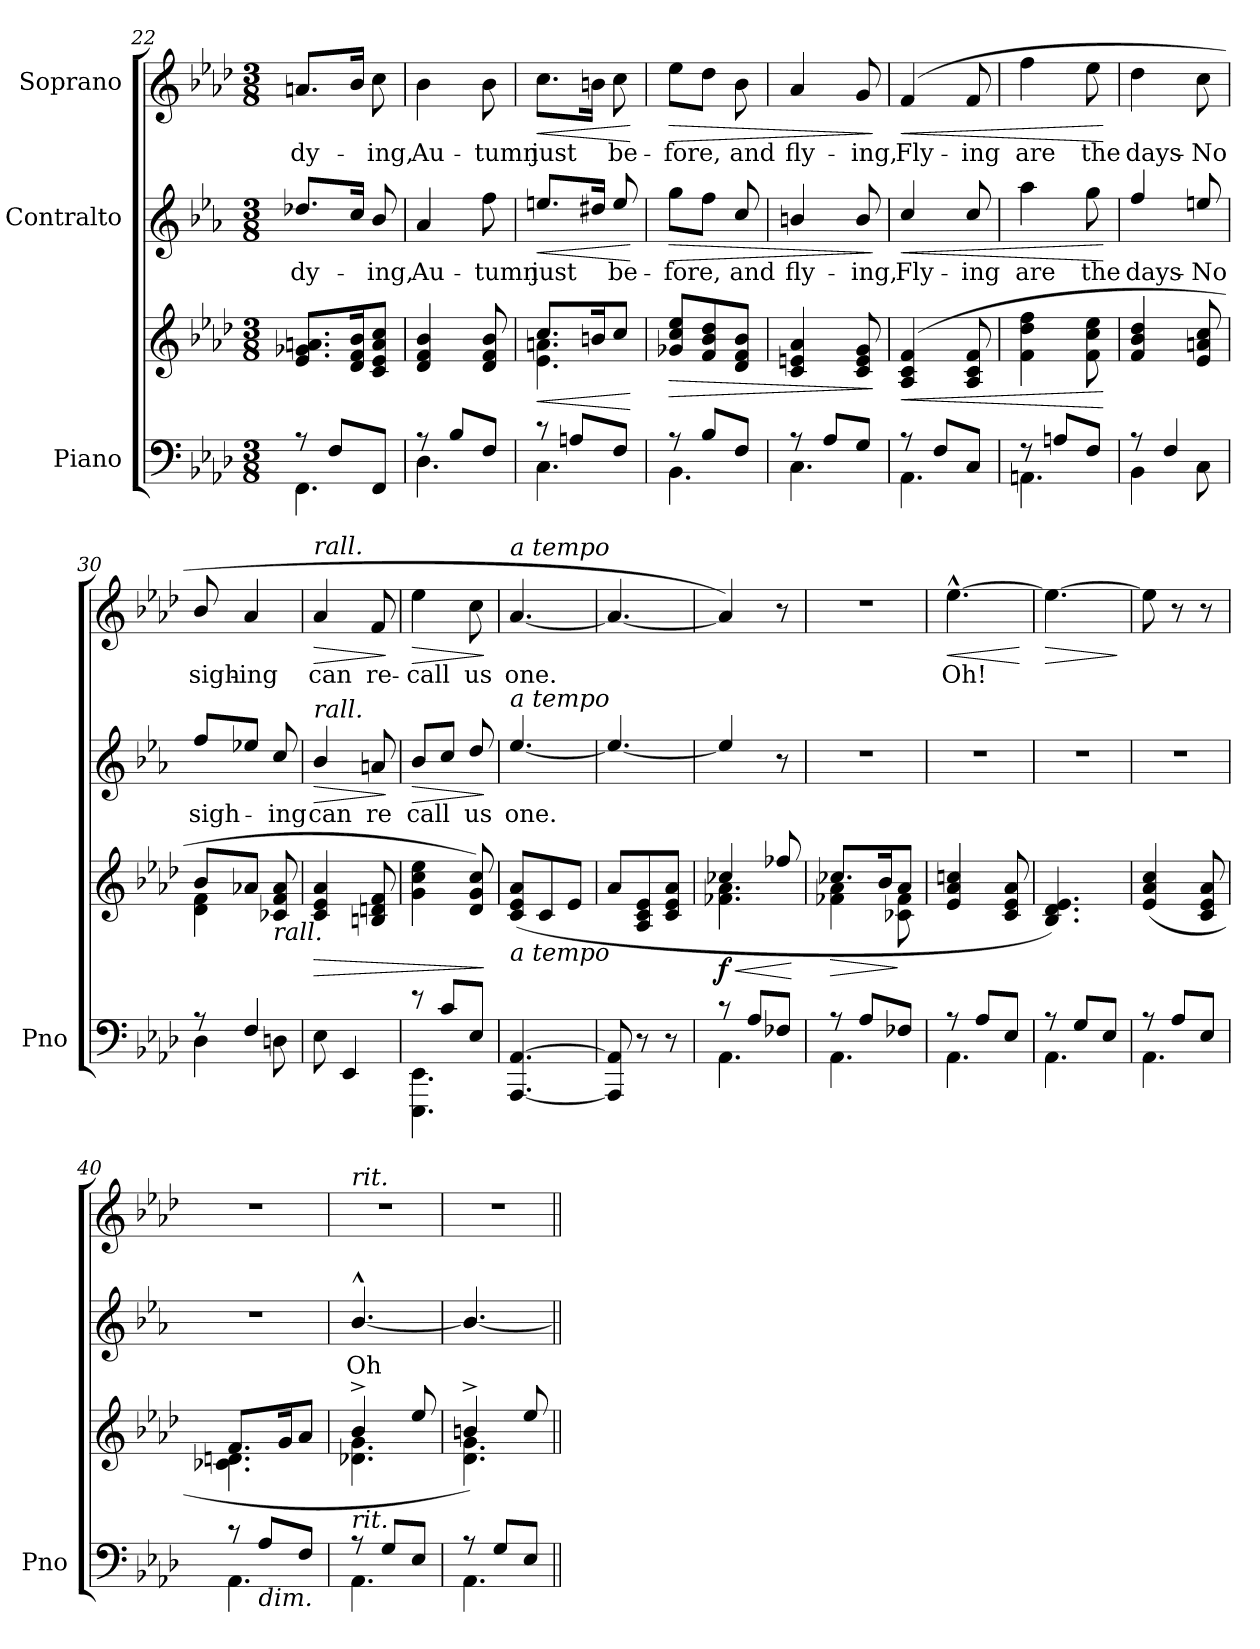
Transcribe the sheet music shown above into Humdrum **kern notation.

**kern	**kern	**dynam	**kern	**text	**dynam	**kern	**text	**dynam
*part3	*part3	*part3	*part2	*part2	*part2	*part1	*part1	*part1
*staff4	*staff3	*staff3/4	*staff2	*staff2	*staff2	*staff1	*staff1	*staff1
*I"Piano	*	*	*I"Contralto	*	*	*I"Soprano	*	*
*I'Pno	*	*	*	*	*	*	*	*
*clefF4	*clefG2	*	*clefG2	*	*	*clefG2	*	*
*	*	*	*ITrd4c7	*	*	*	*	*
*k[b-e-a-d-]	*k[b-e-a-d-]	*	*k[b-e-a-d-]	*	*	*k[b-e-a-d-]	*	*
*M3/8	*M3/8	*	*M3/8	*	*	*M3/8	*	*
=22	=22	=22	=22	=22	=22	=22	=22	=22
*^	*	*	*	*	*	*	*	*
!	!	!	!	!	!LO:LY:b	!	!	!LO:LY:b	!
8r	4.FF\	8.e-/ 8.g-X/ 8.an/L	.	8.g-X/L	dy-	.	8.an/L	dy-	.
8F/L	.	.	.	.	.	.	.	.	.
.	.	16d-/ 16f/ 16b-/K	.	16f/Jk	.	.	16b-/Jk	.	.
!	!	!	!	!	!LO:LY:b	!	!	!LO:LY:b	!
8FF/J	.	8c/ 8e-/ 8a/ 8cc/J	.	8e-/	-ing,	.	8cc\	-ing,	.
=23	=23	=23	=23	=23	=23	=23	=23	=23	=23
!	!	!	!	!	!LO:LY:b	!	!	!LO:LY:b	!
8r	4.D-\	4d-/ 4f/ 4b-/	.	4d-/	Au-	.	4b-\	Au-	.
8B-/L	.	.	.	.	.	.	.	.	.
!	!	!	!	!	!LO:LY:b	!	!	!LO:LY:b	!
8F/J	.	8d-/ 8f/ 8b-/	.	8b-\	-tumn	.	8b-\	-tumn	.
!!LO:PB:g=z
=24	=24	=24	=24	=24	=24	=24	=24	=24	=24
!	!	!	!LO:HP:b	!	!LO:LY:b	!LO:HP:b	!	!LO:LY:b	!LO:HP:b
*	*	*^	*	*	*	*	*	*	*
8r	4.C\	8.cc/L	4.e-\ 4.an\	<	8.an/L	just	<	8.cc\L	just	<
8An/L	.	.	.	.	.	.	.	.	.	.
.	.	16bn/K	.	.	16g#X/Jk	.	.	16bn\Jk	.	.
!	!	!	!	!	!	!LO:LY:b	!	!	!LO:LY:b	!
8F/J	.	8cc/J	.	.	8a/	be-	.	8cc\	be-	.
*v	*v	*	*	*	*	*	*	*	*	*
*	*v	*v	*	*	*	*	*	*	*
.	.	[	.	.	[	.	.	[
=25	=25	=25	=25	=25	=25	=25	=25	=25
*^	*	*	*	*	*	*	*	*
!	!	!	!LO:HP:b	!	!LO:LY:b	!LO:HP:b	!	!LO:LY:b	!LO:HP:b
8r	4.BB-\	8g-X/ 8cc/ 8ee-/L	>	8cc\L	-fore,	>	8ee-\L	-fore,	>
8B-/L	.	8f/ 8b-/ 8dd-/	.	8b-\J	.	.	8dd-\J	.	.
!	!	!	!	!	!LO:LY:b	!	!	!LO:LY:b	!
8F/J	.	8d-/ 8f/ 8b-/J	.	8f/	and	.	8b-\	and	.
=26	=26	=26	=26	=26	=26	=26	=26	=26	=26
!	!	!	!	!	!LO:LY:b	!	!	!LO:LY:b	!
8r	4.C\	4c/ 4en/ 4a-/	.	4en/	fly-	.	4a-/	fly-	.
8A-/L	.	.	.	.	.	.	.	.	.
!	!	!	!	!	!LO:LY:b	!	!	!LO:LY:b	!
8G/J	.	8c/ 8e/ 8g/	.	8e/	-ing,	.	8g/	-ing,	.
*v	*v	*	*	*	*	*	*	*	*
.	.	]	.	.	]	.	.	]
=27	=27	=27	=27	=27	=27	=27	=27	=27
*^	*	*	*	*	*	*	*	*
!	!	!	!LO:HP:b	!	!LO:LY:b	!LO:HP:b	!	!LO:LY:b	!LO:HP:b
8r	4.AA-\	(4A-/ 4c/ 4f/	<	4f/	Fly-	<	(4f/	Fly-	<
8F/L	.	.	.	.	.	.	.	.	.
!	!	!	!	!	!LO:LY:b	!	!	!LO:LY:b	!
8C/J	.	8A-/ 8c/ 8f/	.	8f/	-ing	.	8f/	-ing	.
=28	=28	=28	=28	=28	=28	=28	=28	=28	=28
!	!	!	!	!	!LO:LY:b	!	!	!LO:LY:b	!
8r	4.AAn\	4f\ 4dd-\ 4ff\	.	4dd-\	are	.	4ff\	are	.
8An/L	.	.	.	.	.	.	.	.	.
!	!	!	!	!	!LO:LY:b	!	!	!LO:LY:b	!
8F/J	.	8f\ 8cc\ 8ee-\	.	8cc\	the	.	8ee-\	the	.
*v	*v	*	*	*	*	*	*	*	*
.	.	[	.	.	[	.	.	[
=29	=29	=29	=29	=29	=29	=29	=29	=29
*^	*	*	*	*	*	*	*	*
!	!	!	!	!	!LO:LY:b	!	!	!LO:LY:b	!
8r	4BB-\	4f/ 4b-/ 4dd-/	.	4b-/	days--	.	4dd-\	days--	.
4F/	.	.	.	.	.	.	.	.	.
!	!	!	!	!	!LO:LY:b	!	!	!LO:LY:b	!
.	8C\	8e-/ 8an/ 8cc/	.	8an/	No	.	8cc\	No	.
=30	=30	=30	=30	=30	=30	=30	=30	=30	=30
*	*	*^	*	*	*	*	*	*	*
!	!	!	!	!	!	!LO:LY:b	!	!	!LO:LY:b	!
8r	4D-\	8b-/L	4d-\ 4f\	.	8b-/L	sigh-	.	8b-/	sigh-	.
!	!	!	!	!	!	!	!	!	!LO:LY:b	!
4F/	.	8a-X/J	.	.	8a-X/J	.	.	4a-/	-ing	.
!	!	!LO:TX:b:i:t=rall.	!	!	!	!	!	!	!	!
!	!	!	!	!	!	!LO:LY:b	!	!	!	!
.	8Dn\	8c-X/ 8f/ 8a-/	8ryy	.	8f/	-ing	.	.	.	.
=31	=31	=31	=31	=31	=31	=31	=31	=31	=31	=31
!	!	!	!	!	!	!	!	!LO:TX:a:i:t=rall.	!	!
!	!	!	!	!	!LO:TX:a:i:t=rall.	!	!	!	!	!
!	!	!	!	!LO:HP:b	!	!LO:LY:b	!LO:HP:b	!	!LO:LY:b	!LO:HP:b
*v	*v	*	*	*	*	*	*	*	*	*
*	*v	*v	*	*	*	*	*	*	*
8E-\	4c/ 4e-/ 4a-/	>	4e-/	can	>	4a-/	can	>
4EE-/	.	.	.	.	.	.	.	.
!	!	!	!	!LO:LY:b	!	!	!LO:LY:b	!
.	8Bn/ 8dn/ 8f/	.	8dn/	re	.	8f/	re-	.
.	.	.	.	.	]	.	.	]
!!LO:LB:g=z
=32	=32	=32	=32	=32	=32	=32	=32	=32
*^	*	*	*	*	*	*	*	*
!	!	!	!	!	!LO:LY:b	!LO:HP:b	!	!LO:LY:b	!LO:HP:b
8r	4.EEE-\ 4.EE-\	4g\ 4cc\ 4ee-\	.	8e-/L	call	>	4ee-\	-call	>
8c/L	.	.	.	8f/J	.	.	.	.	.
!	!	!	!	!	!LO:LY:b	!	!	!LO:LY:b	!
8E-/J	.	8d-/ 8g/ 8cc/)	.	8g/	us	.	8cc\	us	.
*v	*v	*	*	*	*	*	*	*	*
.	.	]	.	.	]	.	.	]
=33	=33	=33	=33	=33	=33	=33	=33	=33
!	!	!	!	!	!	!LO:TX:a:i:t=a tempo	!	!
!	!	!	!LO:TX:a:i:t=a tempo	!	!	!	!	!
!	!LO:TX:b:i:t=a tempo	!	!	!	!	!	!	!
!	!	!	!	!LO:LY:b	!	!	!LO:LY:b	!
[4.AAA-/ [4.AA-/	(8c/ 8e-/ 8a-/L	.	[4.a-/	one.	.	[4.a-/	one.	.
.	8c/	.	.	.	.	.	.	.
.	8e-/J	.	.	.	.	.	.	.
=34	=34	=34	=34	=34	=34	=34	=34	=34
8AAA-/] 8AA-/]	8a-/L	.	4.a-/_	.	.	4.a-/_	.	.
8r	8A-/ 8c/ 8e-/	.	.	.	.	.	.	.
8r	8c/ 8e-/ 8a-/J	.	.	.	.	.	.	.
=35	=35	=35	=35	=35	=35	=35	=35	=35
*^	*	*	*	*	*	*	*	*
!	!	!	!LO:HP:b	!	!	!	!	!	!
*	*	*^	*	*	*	*	*	*	*
!	!	!	!	!LO:DY:n=1:b	!	!	!	!	!	!
8r	4.AA-\	4cc-X/	4.f-X\ 4.a-\	< f	4a-/]	.	.	4a-/])	.	.
8A-/L	.	.	.	.	.	.	.	.	.	.
8F-X/J	.	8ff-X/	.	.	8r	.	.	8r	.	.
*v	*v	*	*	*	*	*	*	*	*	*
*	*v	*v	*	*	*	*	*	*	*
.	.	[	.	.	.	.	.	.
=36	=36	=36	=36	=36	=36	=36	=36	=36
*^	*	*	*	*	*	*	*	*
!	!	!	!LO:HP:b	!	!	!	!	!	!
*	*	*^	*	*	*	*	*	*	*
8r	4.AA-\	8.cc-X/L	4f-X\ 4a-\	>	4.r	.	.	4.r	.	.
8A-/L	.	.	.	.	.	.	.	.	.	.
.	.	16b-/K	.	.	.	.	.	.	.	.
8F-X/J	.	8a-/J	8c-X\ 8f-\	]	.	.	.	.	.	.
=37	=37	=37	=37	=37	=37	=37	=37	=37	=37	=37
!	!	!	!	!	!	!	!	!	!LO:LY:b	!LO:HP:b
*	*	*v	*v	*	*	*	*	*	*	*
8r	4.AA-\	4e-/ 4a-/ 4ccn/	.	4.r	.	.	[4.ee-^^\	Oh!	<
8A-/L	.	.	.	.	.	.	.	.	.
8E-/J	.	8c/ 8e-/ 8a-/	.	.	.	.	.	.	.
*v	*v	*	*	*	*	*	*	*	*
.	.	.	.	.	.	.	.	[
=38	=38	=38	=38	=38	=38	=38	=38	=38
*^	*	*	*	*	*	*	*	*
!	!	!	!	!	!	!	!	!	!LO:HP:b
8r	4.AA-\	4.B-/ 4.d-/ 4.e-/)	.	4.r	.	.	4.ee-\_	.	>
8G/L	.	.	.	.	.	.	.	.	.
8E-/J	.	.	.	.	.	.	.	.	.
*v	*v	*	*	*	*	*	*	*	*
.	.	.	.	.	.	.	.	]
=39	=39	=39	=39	=39	=39	=39	=39	=39
*^	*	*	*	*	*	*	*	*
8r	4.AA-\	(>4e-/ 4a-/ 4cc/	.	4.r	.	.	8ee-\]	.	.
8A-/L	.	.	.	.	.	.	8r	.	.
8E-/J	.	8c/ 8e-/ 8a-/	.	.	.	.	8r	.	.
!!LO:LB:g=z
=40	=40	=40	=40	=40	=40	=40	=40	=40	=40
*	*	*^	*	*	*	*	*	*	*
8r	4.AA-\	8.f/L	4.c-X\ 4.dn\	.	4.r	.	.	4.r	.	.
!LO:TX:b:i:t=dim.	!	!	!	!	!	!	!	!	!	!
8A-/L	.	.	.	.	.	.	.	.	.	.
.	.	16g/K	.	.	.	.	.	.	.	.
8F/J	.	8a-/J	.	.	.	.	.	.	.	.
=41	=41	=41	=41	=41	=41	=41	=41	=41	=41	=41
!	!	!	!	!	!	!	!	!LO:TX:a:i:t=rit.	!	!
!	!	!LO:TX:b:i:t=rit.	!	!	!	!	!	!	!	!
!	!	!	!	!	!	!LO:LY:b	!	!	!	!
8r	4.AA-\	4b-^/	4.d-X\ 4.g\	.	[4.e-^^/	Oh	.	4.r	.	.
8G/L	.	.	.	.	.	.	.	.	.	.
8E-/J	.	8ee-/	.	.	.	.	.	.	.	.
=42	=42	=42	=42	=42	=42	=42	=42	=42	=42	=42
8r	4.AA-\	4bn^/)	4.d-\ 4.g\	.	4.e-/_	.	.	4.r	.	.
8G/L	.	.	.	.	.	.	.	.	.	.
8E-/J	.	8ee-/	.	.	.	.	.	.	.	.
*v	*v	*	*	*	*	*	*	*	*	*
*	*v	*v	*	*	*	*	*	*	*
=||	=||	=||	=||	=||	=||	=||	=||	=||
*-	*-	*-	*-	*-	*-	*-	*-	*-
